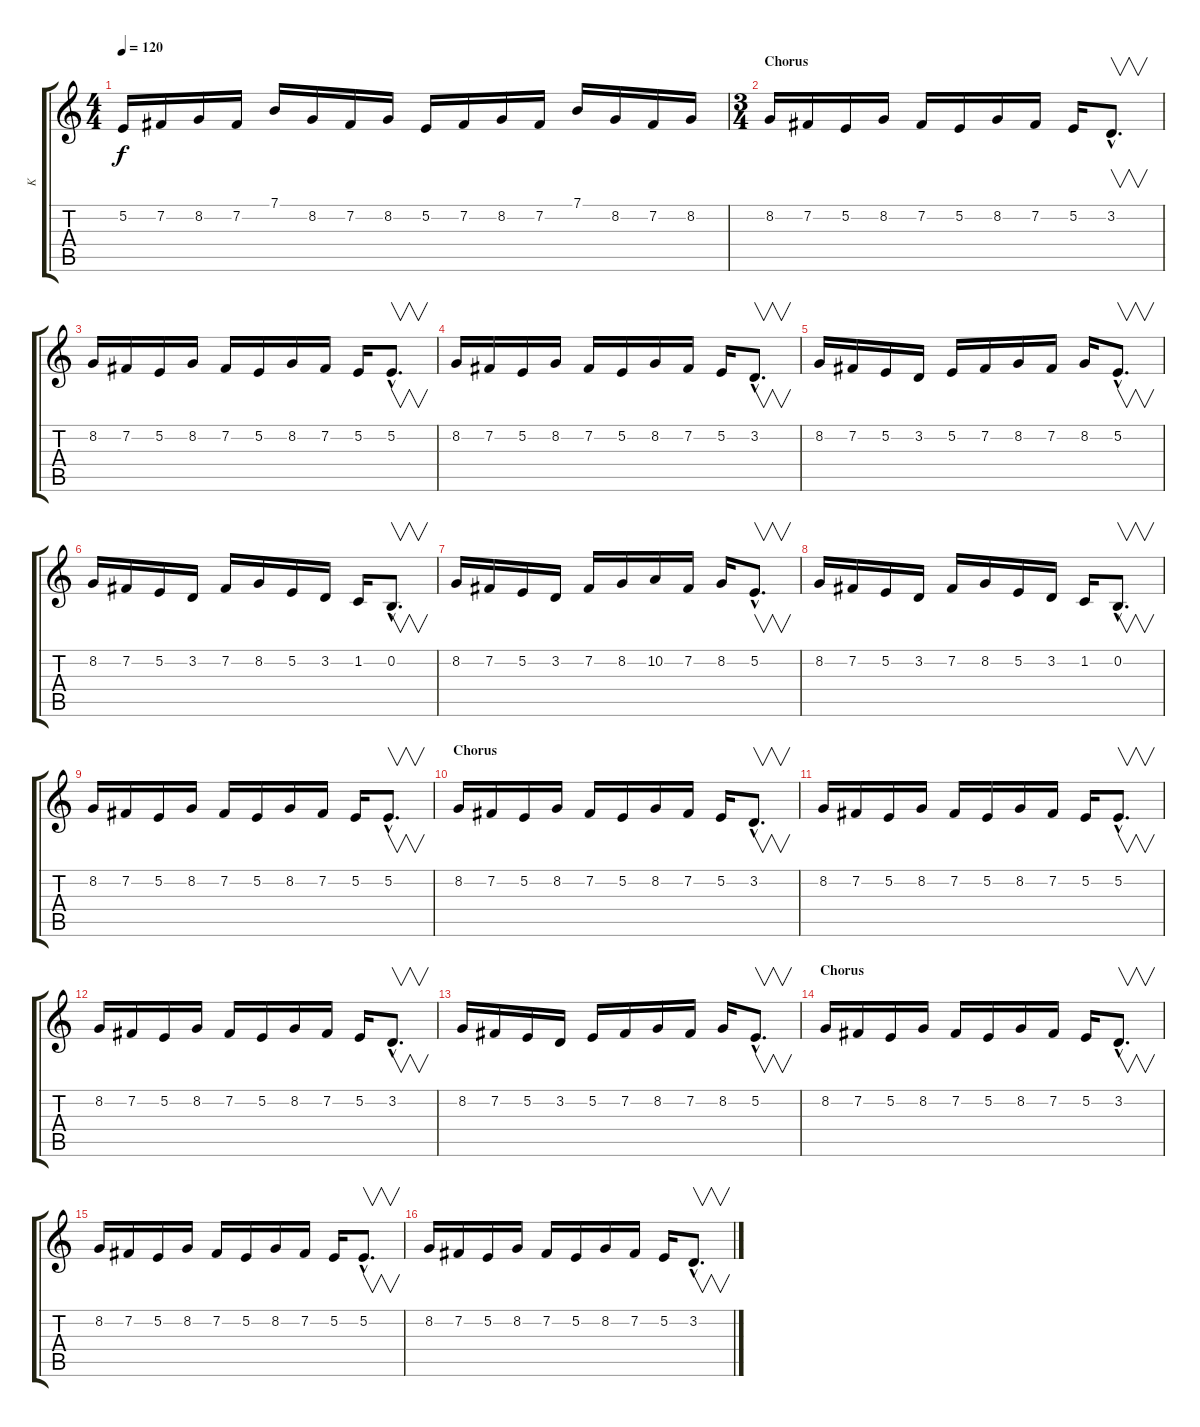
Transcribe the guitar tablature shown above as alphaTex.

\track ("K" "K") {instrument harpsichord}
\staff {score tabs}
\tuning (E4 B3 G3 D3 A2 E2) {hide}
\ts (4 4)
\tempo 120
\clef g2
\ks c
5.2.16{dy f} 7.2.16 8.2.16 7.2.16 7.1.16 8.2.16 7.2.16 8.2.16 5.2.16 7.2.16 8.2.16 7.2.16 7.1.16 8.2.16 7.2.16 8.2.16 |
\ts (3 4)
\section ("" "Chorus")
8.2.16 7.2.16 5.2.16 8.2.16 7.2.16 5.2.16 8.2.16 7.2.16 5.2.16 3.2{hac}.8{v d} |
8.2.16 7.2.16 5.2.16 8.2.16 7.2.16 5.2.16 8.2.16 7.2.16 5.2.16 5.2{hac}.8{v d} |
8.2.16 7.2.16 5.2.16 8.2.16 7.2.16 5.2.16 8.2.16 7.2.16 5.2.16 3.2{hac}.8{v d} |
8.2.16 7.2.16 5.2.16 3.2.16 5.2.16 7.2.16 8.2.16 7.2.16 8.2.16 5.2{hac}.8{v d} |
8.2.16 7.2.16 5.2.16 3.2.16 7.2.16 8.2.16 5.2.16 3.2.16 1.2.16 0.2{hac}.8{v d} |
8.2.16 7.2.16 5.2.16 3.2.16 7.2.16 8.2.16 10.2.16 7.2.16 8.2.16 5.2{hac}.8{v d} |
8.2.16 7.2.16 5.2.16 3.2.16 7.2.16 8.2.16 5.2.16 3.2.16 1.2.16 0.2{hac}.8{v d} |
8.2.16 7.2.16 5.2.16 8.2.16 7.2.16 5.2.16 8.2.16 7.2.16 5.2.16 5.2{hac}.8{v d} |
\section ("" "Chorus")
8.2.16 7.2.16 5.2.16 8.2.16 7.2.16 5.2.16 8.2.16 7.2.16 5.2.16 3.2{hac}.8{v d} |
8.2.16 7.2.16 5.2.16 8.2.16 7.2.16 5.2.16 8.2.16 7.2.16 5.2.16 5.2{hac}.8{v d} |
8.2.16 7.2.16 5.2.16 8.2.16 7.2.16 5.2.16 8.2.16 7.2.16 5.2.16 3.2{hac}.8{v d} |
8.2.16 7.2.16 5.2.16 3.2.16 5.2.16 7.2.16 8.2.16 7.2.16 8.2.16 5.2{hac}.8{v d} |
\section ("" "Chorus")
8.2.16 7.2.16 5.2.16 8.2.16 7.2.16 5.2.16 8.2.16 7.2.16 5.2.16 3.2{hac}.8{v d} |
8.2.16 7.2.16 5.2.16 8.2.16 7.2.16 5.2.16 8.2.16 7.2.16 5.2.16 5.2{hac}.8{v d} |
8.2.16 7.2.16 5.2.16 8.2.16 7.2.16 5.2.16 8.2.16 7.2.16 5.2.16 3.2{hac}.8{v d}
